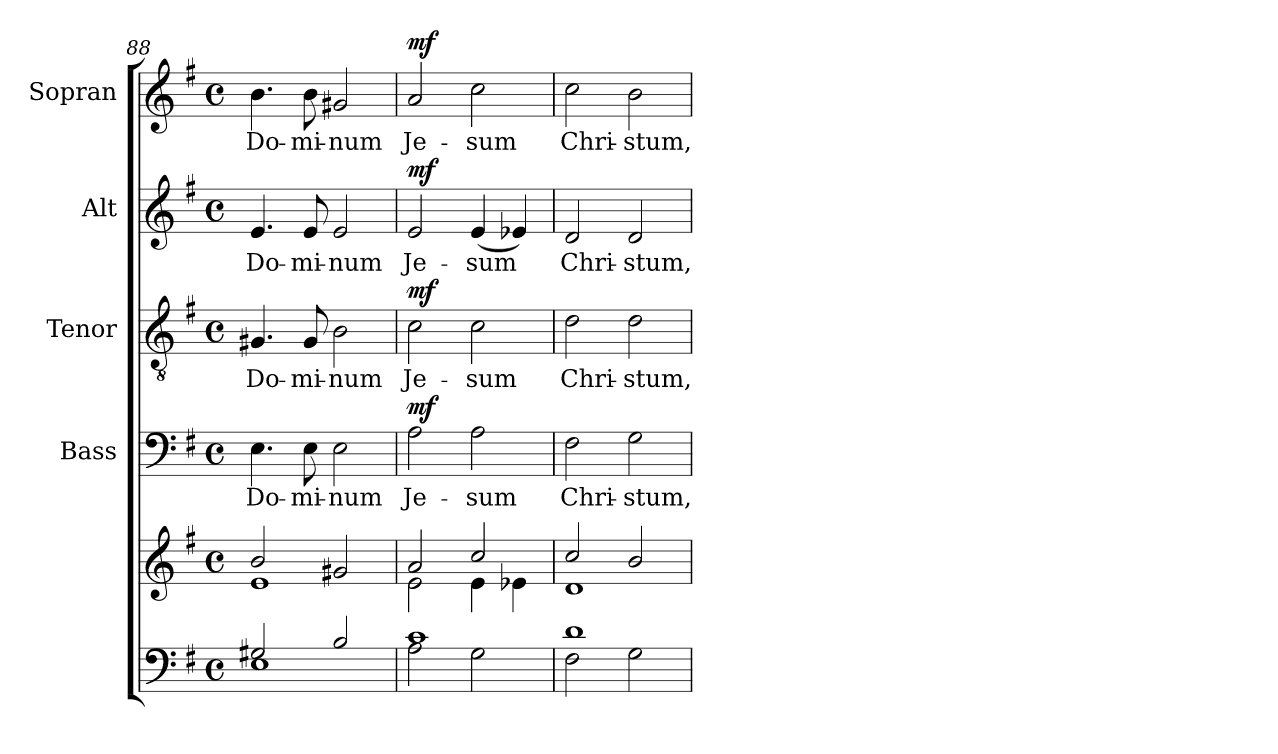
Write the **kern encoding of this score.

**kern	**kern	**kern	**text	**dynam	**kern	**text	**dynam	**kern	**text	**dynam	**kern	**text	**dynam
*part5	*part5	*part4	*part4	*part4	*part3	*part3	*part3	*part2	*part2	*part2	*part1	*part1	*part1
*staff6	*staff5	*staff4	*staff4	*staff4	*staff3	*staff3	*staff3	*staff2	*staff2	*staff2	*staff1	*staff1	*staff1
*	*	*I"Bass	*	*	*I"Tenor	*	*	*I"Alt	*	*	*I"Sopran	*	*
*	*	*I'B.	*	*	*I'T.	*	*	*I'A.	*	*	*I'S.	*	*
*clefF4	*clefG2	*clefF4	*	*	*clefGv2	*	*	*clefG2	*	*	*clefG2	*	*
*k[f#]	*k[f#]	*k[f#]	*	*	*k[f#]	*	*	*k[f#]	*	*	*k[f#]	*	*
*G:	*G:	*G:	*	*	*G:	*	*	*G:	*	*	*G:	*	*
*M4/4	*M4/4	*M4/4	*	*	*M4/4	*	*	*M4/4	*	*	*M4/4	*	*
*met(c)	*met(c)	*met(c)	*	*	*met(c)	*	*	*met(c)	*	*	*met(c)	*	*
=88	=88	=88	=88	=88	=88	=88	=88	=88	=88	=88	=88	=88	=88
*^	*^	*	*	*	*	*	*	*	*	*	*	*	*
!	!	!	!	!	!LO:LY:b	!	!	!LO:LY:b	!	!	!LO:LY:b	!	!	!LO:LY:b	!
2G#X/	1E	2b/	1e	4.E\	Do-	.	4.G#X/	Do-	.	4.e/	Do-	.	4.b\	Do-	.
!	!	!	!	!	!LO:LY:b	!	!	!LO:LY:b	!	!	!LO:LY:b	!	!	!LO:LY:b	!
.	.	.	.	8E\	-mi-	.	8G#/	-mi-	.	8e/	-mi-	.	8b\	-mi-	.
!	!	!	!	!	!LO:LY:b	!	!	!LO:LY:b	!	!	!LO:LY:b	!	!	!LO:LY:b	!
2B/	.	2g#X/	.	2E\	-num	.	2B\	-num	.	2e/	-num	.	2g#X/	-num	.
!!LO:LB:g=z
=89	=89	=89	=89	=89	=89	=89	=89	=89	=89	=89	=89	=89	=89	=89	=89
!	!	!	!	!	!LO:LY:b	!LO:DY:a	!	!LO:LY:b	!LO:DY:a	!	!LO:LY:b	!LO:DY:a	!	!LO:LY:b	!LO:DY:a
1c	2A\	2a/	2e\	2A\	Je-	mf	2c\	Je-	mf	2e/	Je-	mf	2a/	Je-	mf
!	!	!	!	!	!LO:LY:b	!	!	!LO:LY:b	!	!	!LO:LY:b	!	!	!LO:LY:b	!
.	2G\	2cc/	4e\	2A\	-sum	.	2c\	-sum	.	(<4e/	-sum	.	2cc\	-sum	.
.	.	.	4e-X\	.	.	.	.	.	.	4e-X/)	.	.	.	.	.
=90	=90	=90	=90	=90	=90	=90	=90	=90	=90	=90	=90	=90	=90	=90	=90
!	!	!	!	!	!LO:LY:b	!	!	!LO:LY:b	!	!	!LO:LY:b	!	!	!LO:LY:b	!
1d	2F#\	2cc/	1d	2F#\	Chri-	.	2d\	Chri-	.	2d/	Chri-	.	2cc\	Chri-	.
!	!	!	!	!	!LO:LY:b	!	!	!LO:LY:b	!	!	!LO:LY:b	!	!	!LO:LY:b	!
.	2G\	2b/	.	2G\	-stum,	.	2d\	-stum,	.	2d/	-stum,	.	2b\	-stum,	.
*v	*v	*	*	*	*	*	*	*	*	*	*	*	*	*	*
*	*v	*v	*	*	*	*	*	*	*	*	*	*	*	*
=	=	=	=	=	=	=	=	=	=	=	=	=	=
*-	*-	*-	*-	*-	*-	*-	*-	*-	*-	*-	*-	*-	*-
